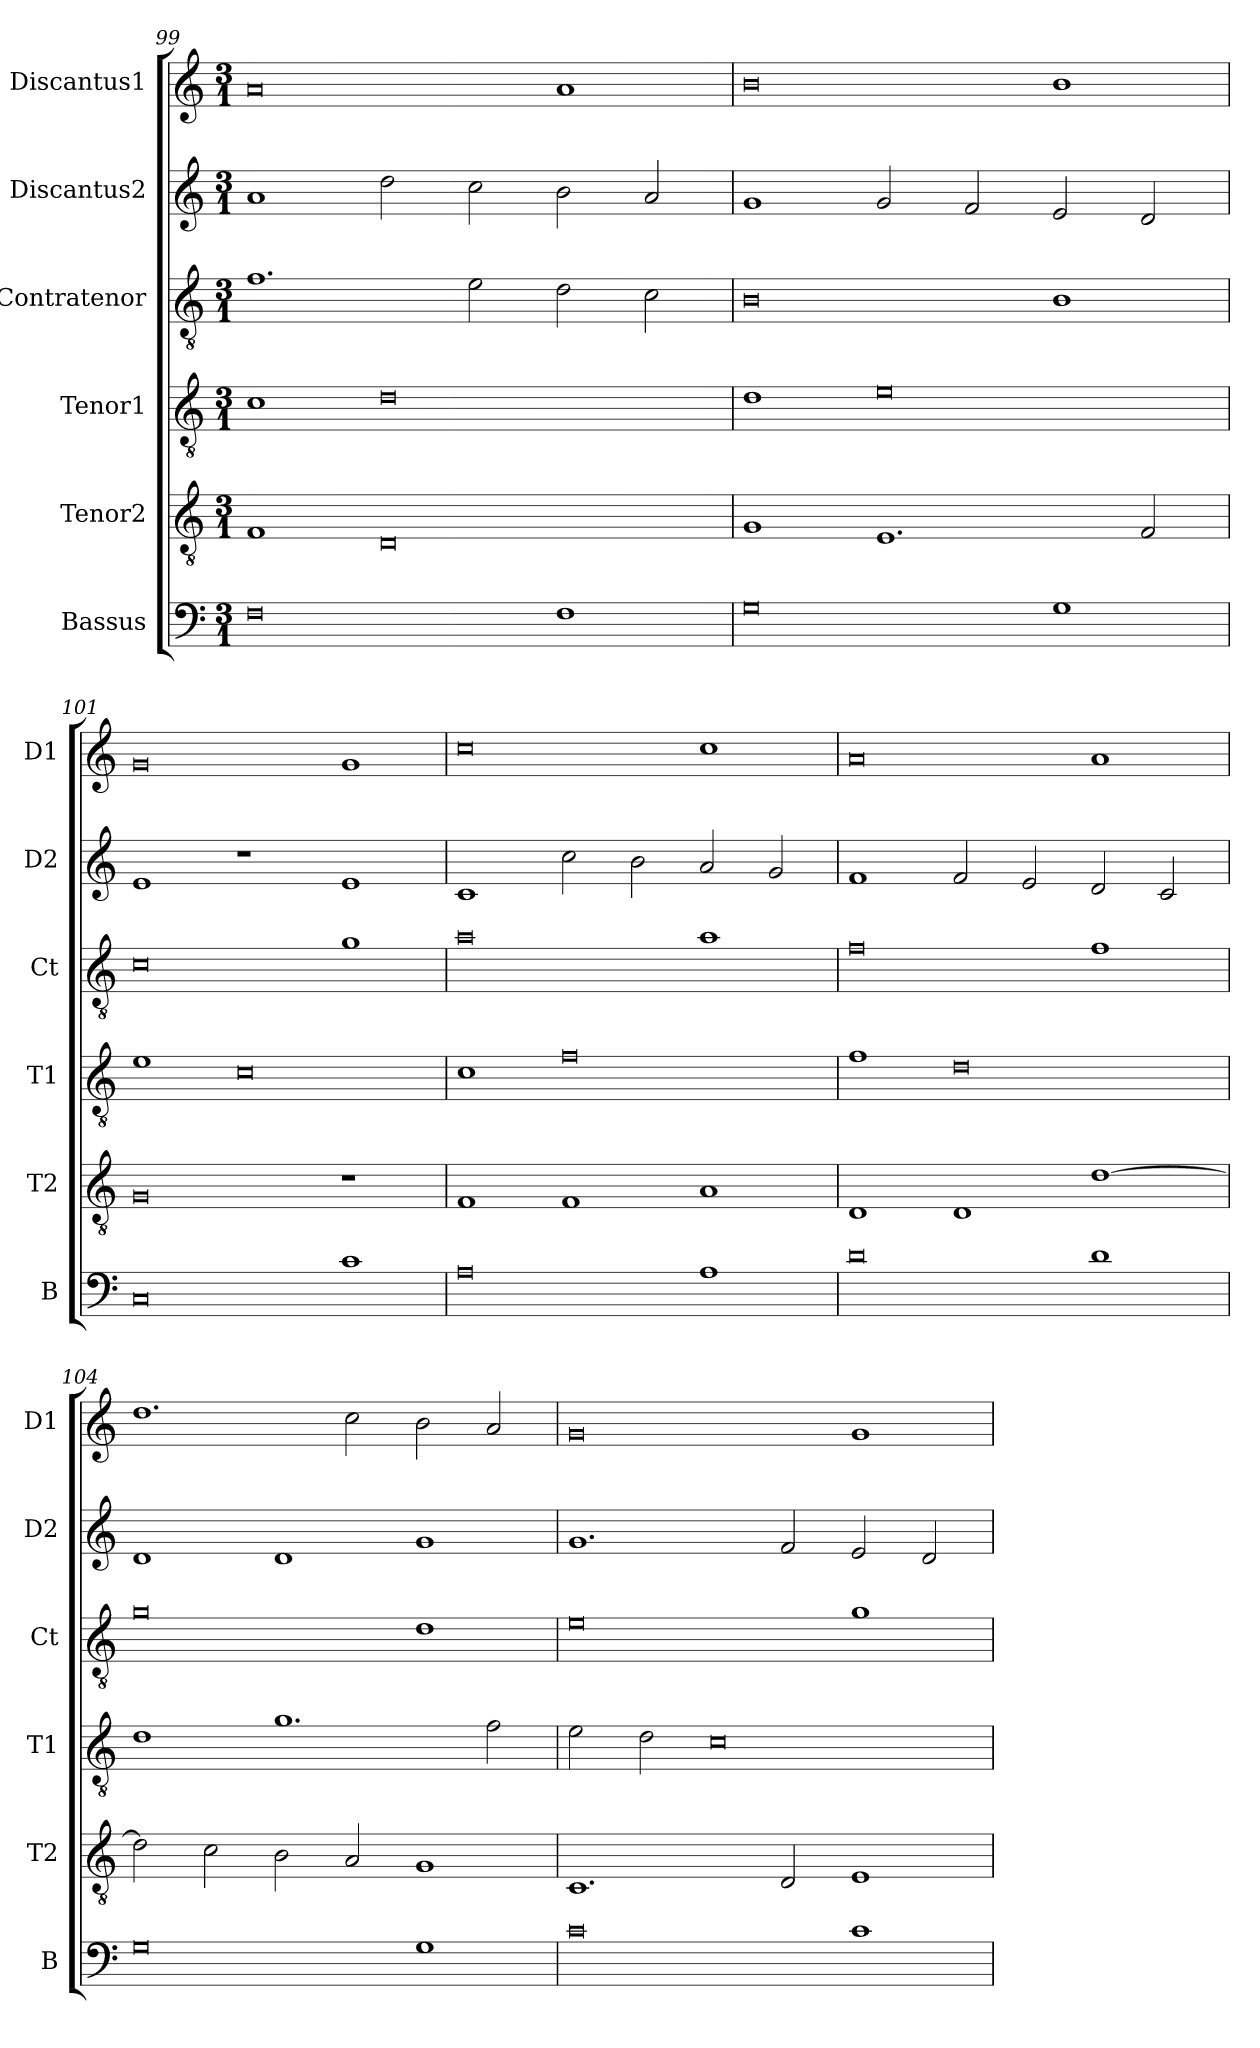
**kern	**kern	**kern	**kern	**kern	**kern
*part6	*part5	*part4	*part3	*part2	*part1
*staff6	*staff5	*staff4	*staff3	*staff2	*staff1
*I"Bassus	*I"Tenor2	*I"Tenor1	*I"Contratenor	*I"Discantus2	*I"Discantus1
*I'B	*I'T2	*I'T1	*I'Ct	*I'D2	*I'D1
*clefF4	*clefGv2	*clefGv2	*clefGv2	*clefG2	*clefG2
*k[]	*k[]	*k[]	*k[]	*k[]	*k[]
*M3/1	*M3/1	*M3/1	*M3/1	*M3/1	*M3/1
=99	=99	=99	=99	=99	=99
0F	1F	1c	1.f	1a	0a
.	0D	0d	.	2dd\	.
.	.	.	2e\	2cc\	.
1F	.	.	2d\	2b\	1a
.	.	.	2c\	2a/	.
=100	=100	=100	=100	=100	=100
0G	1G	1d	0B	1g	0b
.	1.E	0e	.	2g/	.
.	.	.	.	2f/	.
1G	.	.	1B	2e/	1b
.	2F/	.	.	2d/	.
=101	=101	=101	=101	=101	=101
0C	0G	1e	0c	1e	0g
.	.	0c	.	1r	.
1c	1r	.	1g	1e	1g
=102	=102	=102	=102	=102	=102
0A	1F	1c	0a	1c	0cc
.	1F	0f	.	2cc\	.
.	.	.	.	2b\	.
1A	1A	.	1a	2a/	1cc
.	.	.	.	2g/	.
=103	=103	=103	=103	=103	=103
0d	1D	1f	0f	1f	0a
.	1D	0d	.	2f/	.
.	.	.	.	2e/	.
1d	[1d	.	1f	2d/	1a
.	.	.	.	2c/	.
=104	=104	=104	=104	=104	=104
0G	2d\]	1d	0g	1d	1.dd
.	2c\	.	.	.	.
.	2B\	1.g	.	1d	.
.	2A/	.	.	.	2cc\
1G	1G	.	1d	1g	2b\
.	.	2f\	.	.	2a/
=105	=105	=105	=105	=105	=105
0c	1.C	2e\	0e	1.g	0g
.	.	2d\	.	.	.
.	.	0c	.	.	.
.	2D/	.	.	2f/	.
1c	1E	.	1g	2e/	1g
.	.	.	.	2d/	.
=	=	=	=	=	=
*-	*-	*-	*-	*-	*-
